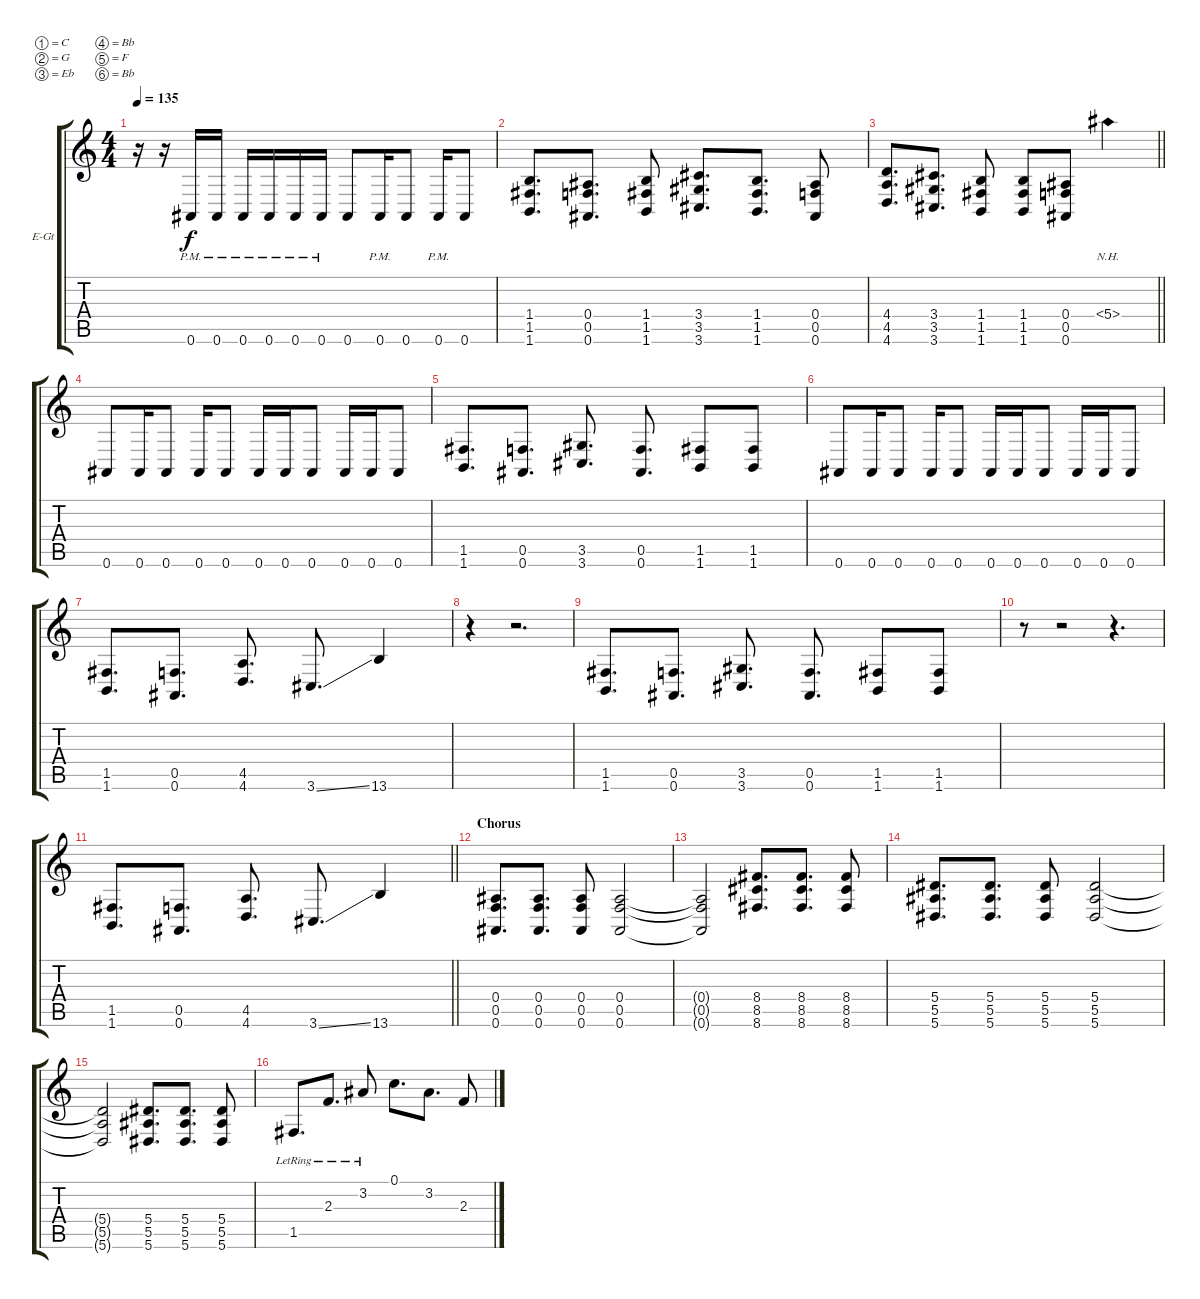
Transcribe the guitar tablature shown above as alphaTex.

\bracketExtendMode groupsimilarinstruments
\firstSystemTrackNameOrientation horizontal
\otherSystemsTrackNameOrientation horizontal
\track ("Lead Guitar" "E-Gt") {instrument distortionguitar}
\staff {score tabs}
\tuning (C4 G3 Eb3 Bb2 F2 Bb1)
\ts (4 4)
\tempo 135
\clef g2
\ks c
r.16{dy f} r.16 0.6{pm}.16 0.6{pm}.16 0.6{pm}.16 0.6{pm}.16 0.6{pm}.16 0.6{pm}.16 0.6.8 0.6{pm}.16 0.6.8 0.6{pm}.16 0.6.8 |
(1.4 1.5 1.6).8{d} (0.4 0.5 0.6).8{d} (1.4 1.5 1.6).8 (3.4 3.5 3.6).8{d} (1.4 1.5 1.6).8{d} (0.4 0.5 0.6).8 |
\barLineRight lightlight
(4.4 4.5 4.6).8{d} (3.4 3.5 3.6).8{d} (1.4 1.5 1.6).8 (1.4 1.5 1.6).8 (0.4 0.5 0.6).8 5.4{nh}.4 |
0.6.8 0.6.16 0.6.8 0.6.16 0.6.8 0.6.16 0.6.16 0.6.8 0.6.16 0.6.16 0.6.8 |
(1.5 1.6).8{d} (0.5 0.6).8{d} (3.5 3.6).8{d} (0.5 0.6).8{d} (1.5 1.6).8 (1.5 1.6).8 |
0.6.8 0.6.16 0.6.8 0.6.16 0.6.8 0.6.16 0.6.16 0.6.8 0.6.16 0.6.16 0.6.8 |
(1.5 1.6).8{d} (0.5 0.6).8{d} (4.5 4.6).8{d} 3.6{ss}.8{d} 13.6.4 |
r.4 r.2{d} |
(1.5 1.6).8{d} (0.5 0.6).8{d} (3.5 3.6).8{d} (0.5 0.6).8{d} (1.5 1.6).8 (1.5 1.6).8 |
r.8 r.2 r.4{d} |
\barLineRight lightlight
(1.5 1.6).8{d} (0.5 0.6).8{d} (4.5 4.6).8{d} 3.6{ss}.8{d} 13.6.4 |
\section ("" "Chorus")
(0.4 0.5 0.6).8{d} (0.4 0.5 0.6).8{d} (0.4 0.5 0.6).8 (0.4 0.5 0.6).2 |
(0.4{t} 0.5{t} 0.6{t}).2 (8.4 8.5 8.6).8{d} (8.4 8.5 8.6).8{d} (8.4 8.5 8.6).8 |
(5.4 5.5 5.6).8{d} (5.4 5.5 5.6).8{d} (5.4 5.5 5.6).8 (5.4 5.5 5.6).2 |
(5.4{t} 5.5{t} 5.6{t}).2 (5.4 5.5 5.6).8{d} (5.4 5.5 5.6).8{d} (5.4 5.5 5.6).8 |
1.5{lr}.8{d} 2.3{lr}.8{d} 3.2{lr}.8 0.1.8{d} 3.2.8{d} 2.3.8
